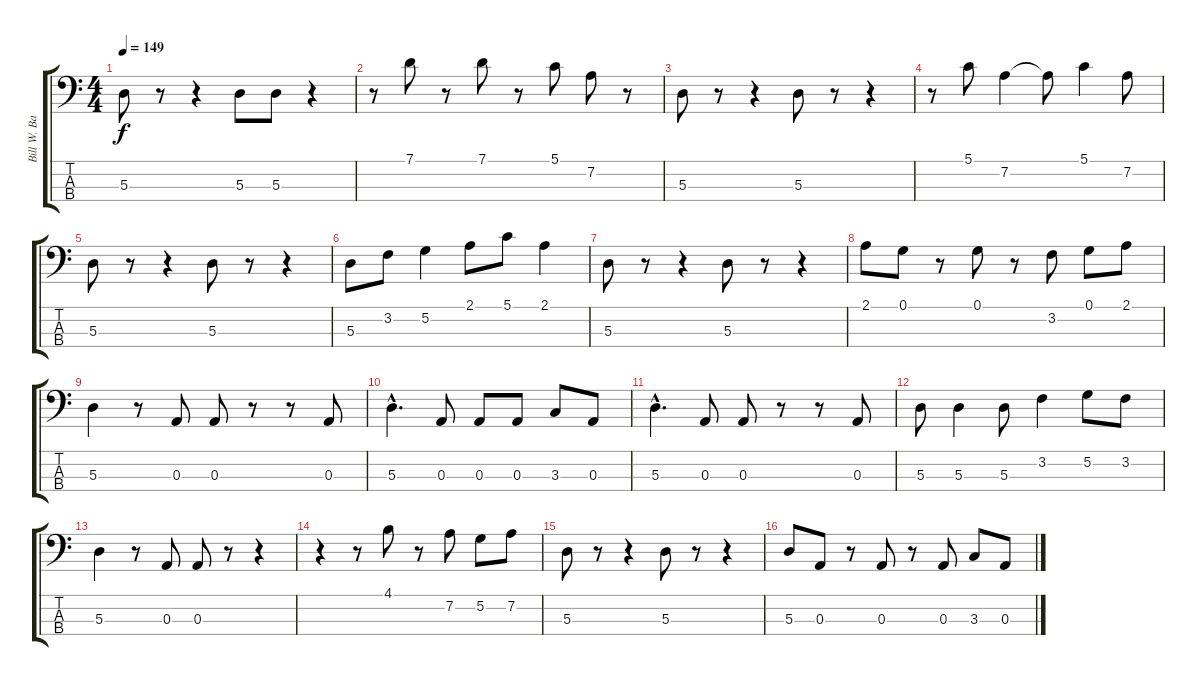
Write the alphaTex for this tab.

\track ("Bill W. Bass" "Bill W. Ba") {instrument electricbassfinger}
\staff {score tabs}
\tuning (G2 D2 A1 E1) {hide}
\ts (4 4)
\tempo 149
\clef f4
\ks c
5.3.8{dy f} r.8 r.4 5.3.8 5.3.8 r.4 |
r.8 7.1.8 r.8 7.1.8 r.8 5.1.8 7.2.8 r.8 |
5.3.8 r.8 r.4 5.3.8 r.8 r.4 |
r.8 5.1.8 7.2.4 7.2{t}.8 5.1.4 7.2.8 |
5.3.8 r.8 r.4 5.3.8 r.8 r.4 |
5.3.8 3.2.8 5.2.4 2.1.8 5.1.8 2.1.4 |
5.3.8 r.8 r.4 5.3.8 r.8 r.4 |
2.1.8 0.1.8 r.8 0.1.8 r.8 3.2.8 0.1.8 2.1.8 |
5.3.4 r.8 0.3.8 0.3.8 r.8 r.8 0.3.8 |
5.3{hac}.4{d} 0.3.8 0.3.8 0.3.8 3.3.8 0.3.8 |
5.3{hac}.4{d} 0.3.8 0.3.8 r.8 r.8 0.3.8 |
5.3.8 5.3.4 5.3.8 3.2.4 5.2.8 3.2.8 |
5.3.4 r.8 0.3.8 0.3.8 r.8 r.4 |
r.4 r.8 4.1.8 r.8 7.2.8 5.2.8 7.2.8 |
5.3.8 r.8 r.4 5.3.8 r.8 r.4 |
5.3.8 0.3.8 r.8 0.3.8 r.8 0.3.8 3.3.8 0.3.8
